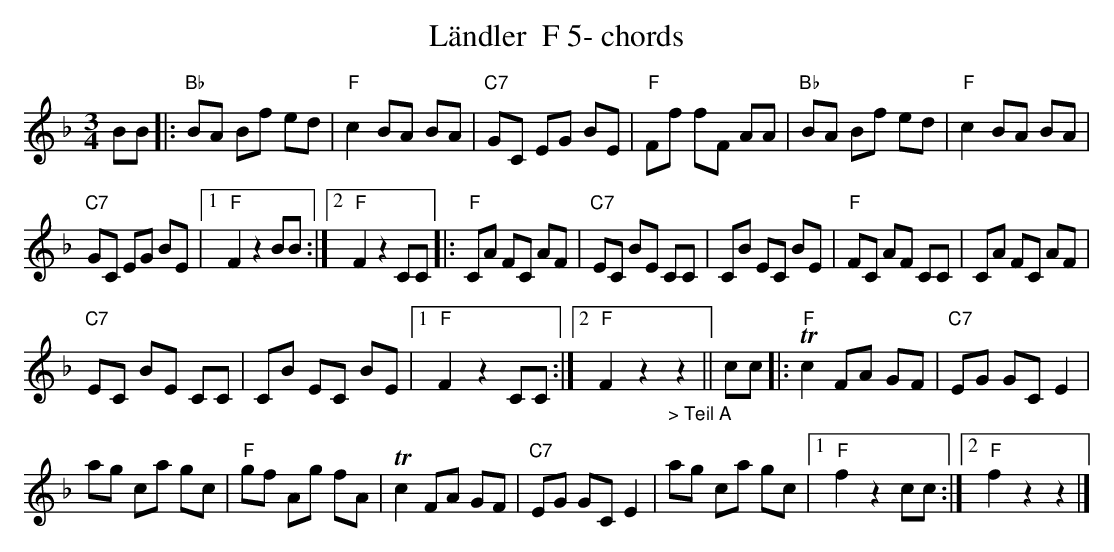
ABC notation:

X:1
T:L\"andler  F 5- chords
M:3/4
L:1/8
K:Fmaj%%MIDI gchordon
BB |: "Bb"BA Bf ed | "F"c2 BA BA | "C7"GC EG BE | "F"Ff fF AA | "Bb"BA Bf ed | "F"c2 BA BA |
"C7"GC EG BE |1 "F"F2z2BB :|2 "F"F2z2 CC |: "F"CA FC AF | "C7"EC BE CC | CB EC BE | "F"FC AF CC | CA FC AF |
"C7"EC BE CC | CB EC BE |1 "F"F2z2CC :|2 "F"F2z2"_> Teil A"z2 || cc |: "F"Tc2 FA GF | "C7"EG GC E2 |
ag ca gc | "F"gf Ag fA | Tc2 FA GF | "C7"EG GC E2 | ag ca gc |1 "F"f2z2cc :|2 "F"f2 z2z2 |]
